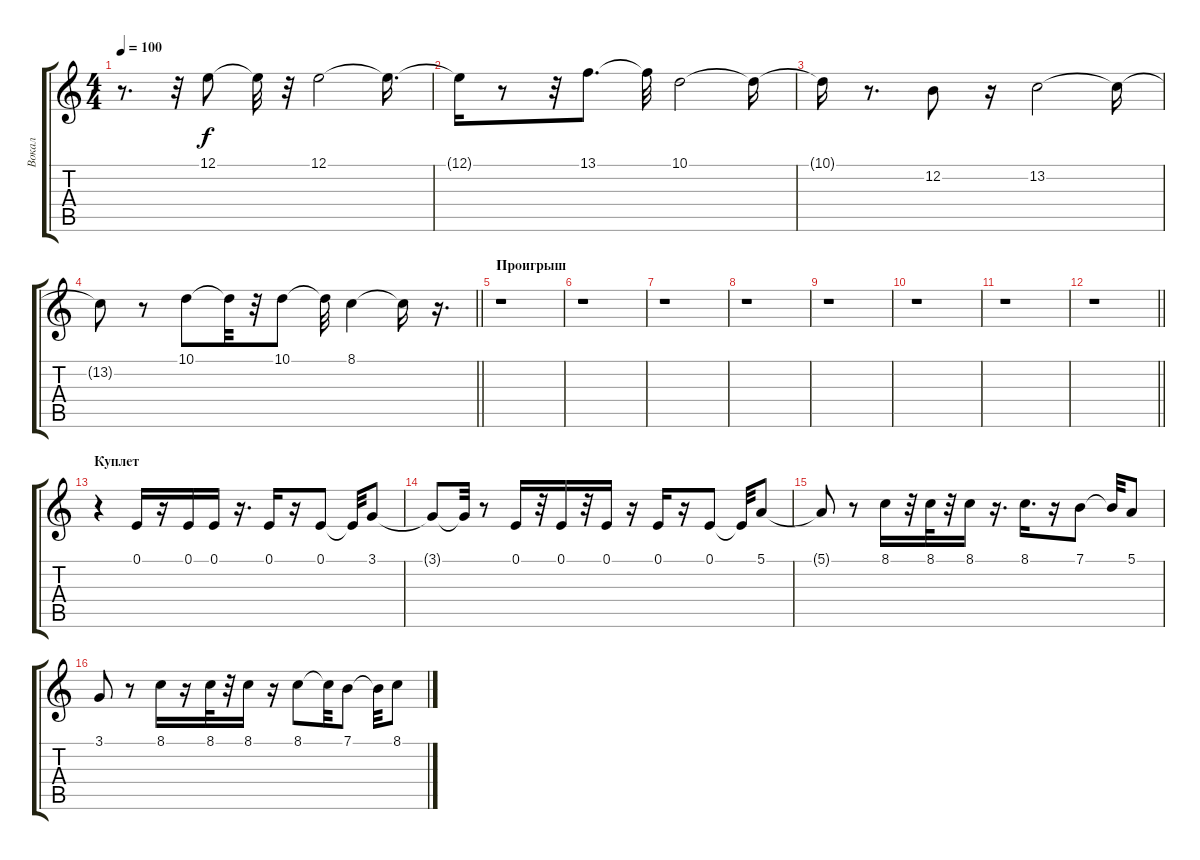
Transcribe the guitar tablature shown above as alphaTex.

\track ("Вокал" "Вокал") {instrument voiceoohs}
\staff {score tabs}
\tuning (E4 B3 G3 D3 A2 E2) {hide}
\ts (4 4)
\tempo 100
\clef g2
\ks c
r.8{d dy f} r.32 12.1.8 12.1{t}.32 r.32 12.1.2 12.1{t}.16{d} |
12.1{t}.16 r.8 r.32 13.1.8{d} 13.1{t}.32 10.1.2 10.1{t}.16 |
10.1{t}.16 r.8{d} 12.2.8 r.16 13.2.2 13.2{t}.16 |
\barLineRight lightlight
13.2{t}.8 r.8 10.1.8 10.1{t}.32 r.32 10.1.8 10.1{t}.32 8.1.4 8.1{t}.16 r.16{d} |
\section ("" "Проигрыш")
r.1 |
r.1 |
r.1 |
r.1 |
r.1 |
r.1 |
r.1 |
\barLineRight lightlight
r.1 |
\section ("" "Куплет")
r.4 0.1.16 r.16 0.1.16 0.1.16 r.16{d} 0.1.16 r.16 0.1.8 0.1{t}.32 3.1.8 |
3.1{t}.8 3.1{t}.32 r.8 0.1.16 r.32 0.1.16 r.32 0.1.16 r.16 0.1.16 r.16 0.1.8 0.1{t}.32 5.1.8 |
5.1{t}.8 r.8 8.1.16 r.32 8.1.32 r.32 8.1.16 r.16{d} 8.1.16{d} r.16 7.1.8 7.1{t}.32 5.1.8 |
3.1.8 r.8 8.1.16 r.16 8.1.32 r.32 8.1.16 r.16 8.1.8 8.1{t}.32 7.1.8 7.1{t}.32 8.1.8
